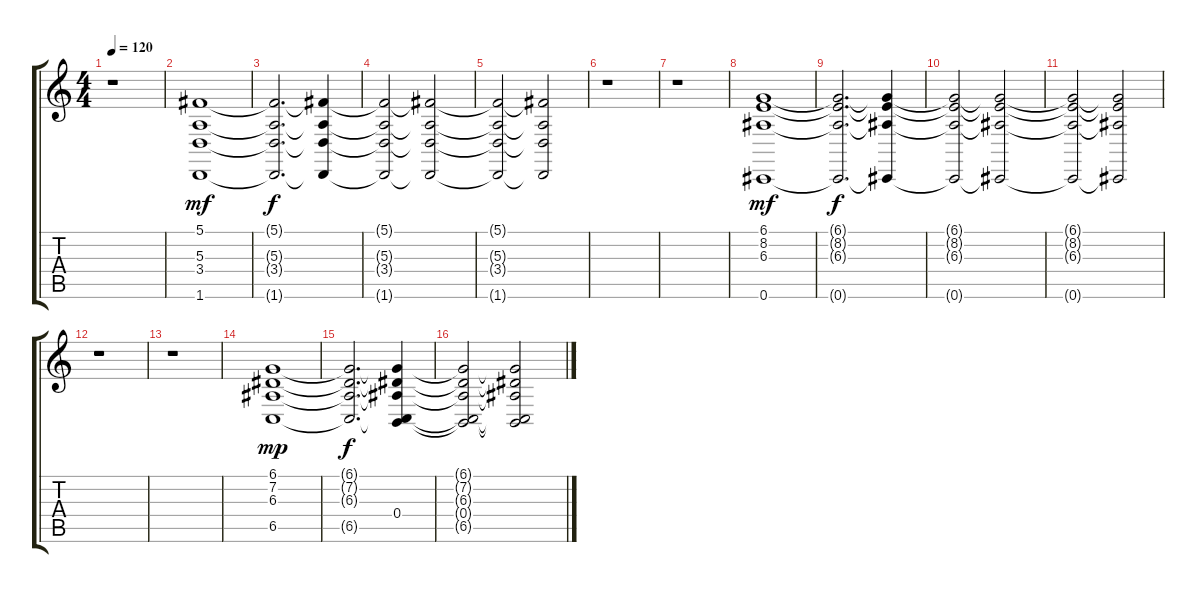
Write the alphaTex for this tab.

\track "" {instrument stringensemble1}
\staff {score tabs}
\tuning (Db4 Ab3 E3 B2 Gb2 Db2) {hide}
\ts (4 4)
\tempo 120
\clef g2
\ks c
r.1{dy f} |
(5.1 5.3 3.4 1.6).1{dy mf volume 6} |
(5.1{t} 5.3{t} 3.4{t} 1.6{t}).2{d dy f} (5.1{t} 5.3{t} 3.4{t} 1.6{t}).4{volume 2} |
(5.1{t} 5.3{t} 3.4{t} 1.6{t}).2 (5.1{t} 5.3{t} 3.4{t} 1.6{t}).2 |
(5.1{t} 5.3{t} 3.4{t} 1.6{t}).2 (5.1{t} 5.3{t} 3.4{t} 1.6{t}).2{volume 0} |
r.1 |
r.1 |
(6.1 8.2 6.3 0.6).1{dy mf volume 6} |
(6.1{t} 8.2{t} 6.3{t} 0.6{t}).2{d dy f} (6.1{t} 8.2{t} 6.3{t} 0.6{t}).4{volume 2} |
(6.1{t} 8.2{t} 6.3{t} 0.6{t}).2 (6.1{t} 8.2{t} 6.3{t} 0.6{t}).2 |
(6.1{t} 8.2{t} 6.3{t} 0.6{t}).2 (6.1{t} 8.2{t} 6.3{t} 0.6{t}).2{volume 0} |
r.1 |
r.1 |
(6.1 7.2 6.3 6.5).1{dy mp volume 6} |
(6.1{t} 7.2{t} 6.3{t} 6.5{t}).2{d dy f} (6.1{t} 7.2{t} 6.3{t} 0.4 6.5{t}).4{volume 2} |
(6.1{t} 7.2{t} 6.3{t} 0.4{t} 6.5{t}).2 (6.1{t} 7.2{t} 6.3{t} 0.4{t} 6.5{t}).2
